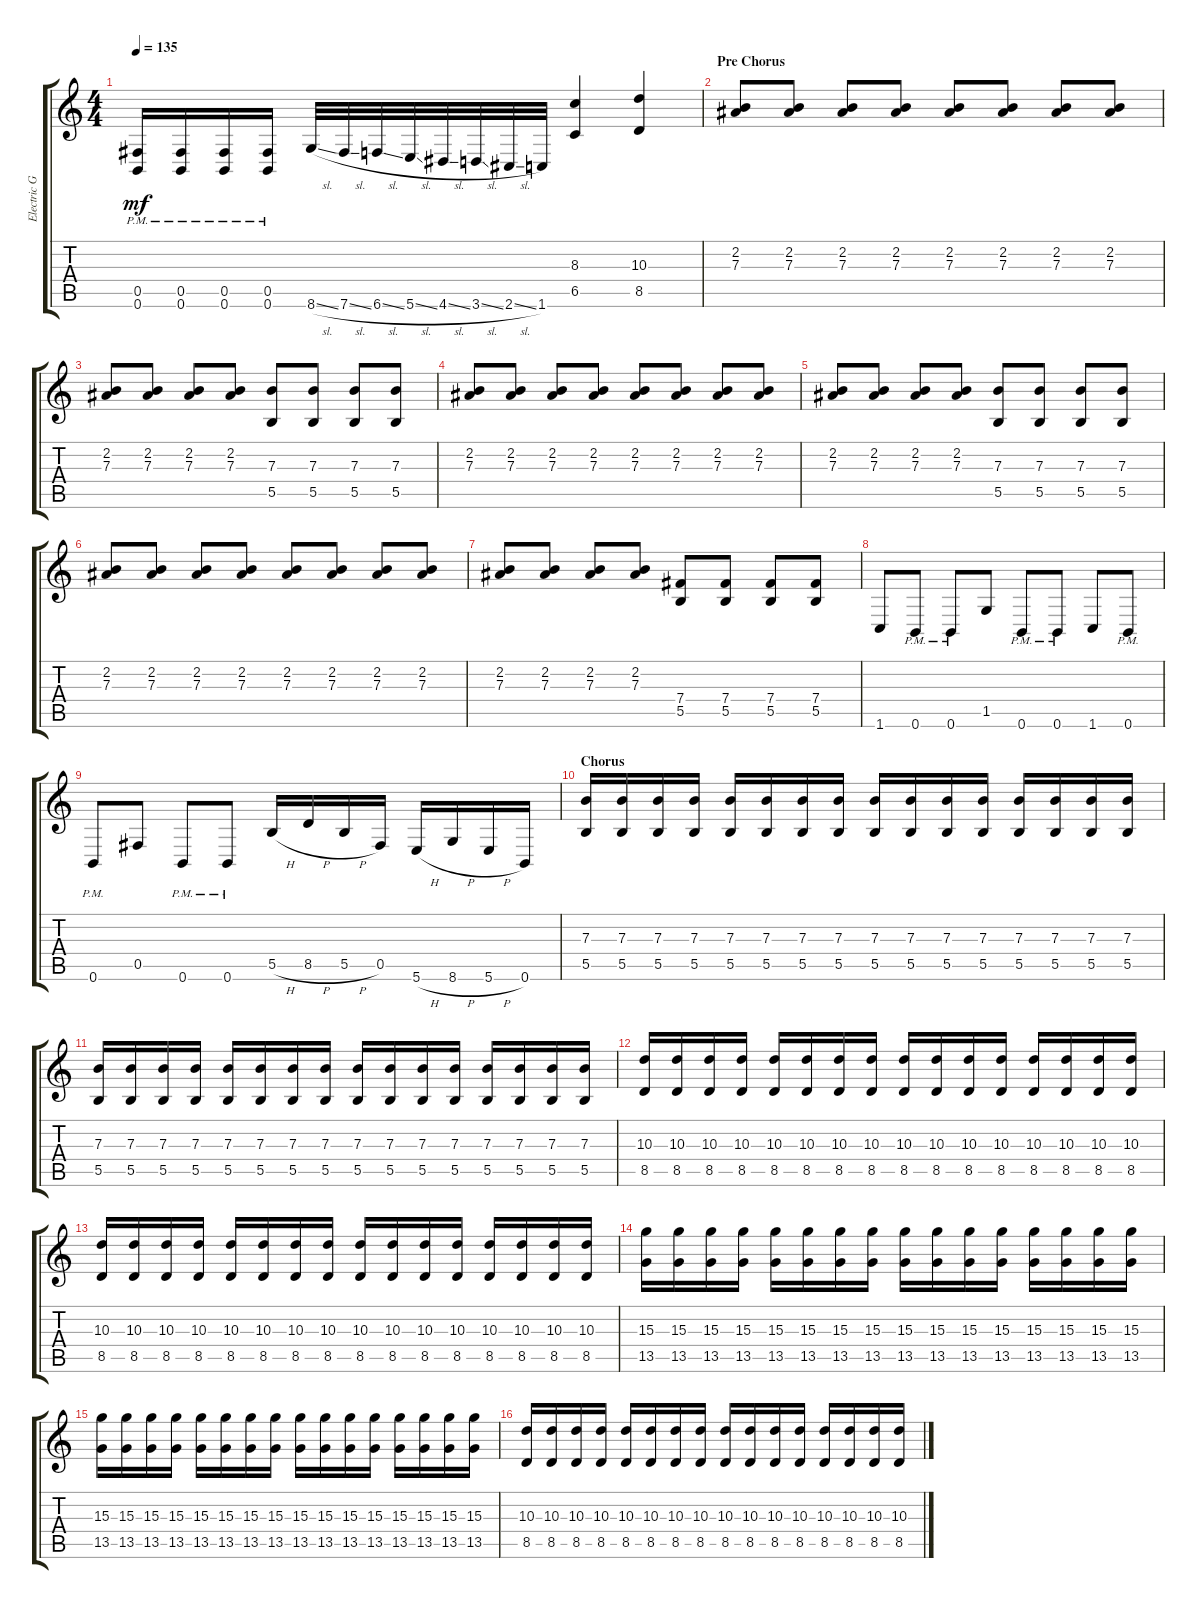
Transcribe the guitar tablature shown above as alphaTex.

\track ("Electric Guitar" "Electric G") {instrument distortionguitar}
\staff {score tabs}
\tuning (Db4 Ab3 E3 B2 Gb2 B1) {hide}
\ts (4 4)
\tempo 135
\clef g2
\ks c
(0.5{pm} 0.6{pm}).16{dy mf} (0.5{pm} 0.6{pm}).16 (0.5{pm} 0.6{pm}).16 (0.5{pm} 0.6{pm}).16 8.6{sl}.32 7.6{sl}.32 6.6{sl}.32 5.6{sl}.32 4.6{sl}.32 3.6{sl}.32 2.6{sl}.32 1.6.32 (8.3 6.5).4 (10.3 8.5).4 |
\section ("" "Pre Chorus")
(2.2 7.3).8 (2.2 7.3).8 (2.2 7.3).8 (2.2 7.3).8 (2.2 7.3).8 (2.2 7.3).8 (2.2 7.3).8 (2.2 7.3).8 |
(2.2 7.3).8 (2.2 7.3).8 (2.2 7.3).8 (2.2 7.3).8 (7.3 5.5).8 (7.3 5.5).8 (7.3 5.5).8 (7.3 5.5).8 |
(2.2 7.3).8 (2.2 7.3).8 (2.2 7.3).8 (2.2 7.3).8 (2.2 7.3).8 (2.2 7.3).8 (2.2 7.3).8 (2.2 7.3).8 |
(2.2 7.3).8 (2.2 7.3).8 (2.2 7.3).8 (2.2 7.3).8 (7.3 5.5).8 (7.3 5.5).8 (7.3 5.5).8 (7.3 5.5).8 |
(2.2 7.3).8 (2.2 7.3).8 (2.2 7.3).8 (2.2 7.3).8 (2.2 7.3).8 (2.2 7.3).8 (2.2 7.3).8 (2.2 7.3).8 |
(2.2 7.3).8 (2.2 7.3).8 (2.2 7.3).8 (2.2 7.3).8 (7.4 5.5).8 (7.4 5.5).8 (7.4 5.5).8 (7.4 5.5).8 |
1.6.8 0.6{pm}.8 0.6{pm}.8 1.5.8 0.6{pm}.8 0.6{pm}.8 1.6.8 0.6{pm}.8 |
0.6{pm}.8 0.5.8 0.6{pm}.8 0.6{pm}.8 5.5{h}.16 8.5{h}.16 5.5{h}.16 0.5.16 5.6{h}.16 8.6{h}.16 5.6{h}.16 0.6.16 |
\section ("" "Chorus")
(7.3 5.5).16 (7.3 5.5).16 (7.3 5.5).16 (7.3 5.5).16 (7.3 5.5).16 (7.3 5.5).16 (7.3 5.5).16 (7.3 5.5).16 (7.3 5.5).16 (7.3 5.5).16 (7.3 5.5).16 (7.3 5.5).16 (7.3 5.5).16 (7.3 5.5).16 (7.3 5.5).16 (7.3 5.5).16 |
(7.3 5.5).16 (7.3 5.5).16 (7.3 5.5).16 (7.3 5.5).16 (7.3 5.5).16 (7.3 5.5).16 (7.3 5.5).16 (7.3 5.5).16 (7.3 5.5).16 (7.3 5.5).16 (7.3 5.5).16 (7.3 5.5).16 (7.3 5.5).16 (7.3 5.5).16 (7.3 5.5).16 (7.3 5.5).16 |
(10.3 8.5).16 (10.3 8.5).16 (10.3 8.5).16 (10.3 8.5).16 (10.3 8.5).16 (10.3 8.5).16 (10.3 8.5).16 (10.3 8.5).16 (10.3 8.5).16 (10.3 8.5).16 (10.3 8.5).16 (10.3 8.5).16 (10.3 8.5).16 (10.3 8.5).16 (10.3 8.5).16 (10.3 8.5).16 |
(10.3 8.5).16 (10.3 8.5).16 (10.3 8.5).16 (10.3 8.5).16 (10.3 8.5).16 (10.3 8.5).16 (10.3 8.5).16 (10.3 8.5).16 (10.3 8.5).16 (10.3 8.5).16 (10.3 8.5).16 (10.3 8.5).16 (10.3 8.5).16 (10.3 8.5).16 (10.3 8.5).16 (10.3 8.5).16 |
(15.3 13.5).16 (15.3 13.5).16 (15.3 13.5).16 (15.3 13.5).16 (15.3 13.5).16 (15.3 13.5).16 (15.3 13.5).16 (15.3 13.5).16 (15.3 13.5).16 (15.3 13.5).16 (15.3 13.5).16 (15.3 13.5).16 (15.3 13.5).16 (15.3 13.5).16 (15.3 13.5).16 (15.3 13.5).16 |
(15.3 13.5).16 (15.3 13.5).16 (15.3 13.5).16 (15.3 13.5).16 (15.3 13.5).16 (15.3 13.5).16 (15.3 13.5).16 (15.3 13.5).16 (15.3 13.5).16 (15.3 13.5).16 (15.3 13.5).16 (15.3 13.5).16 (15.3 13.5).16 (15.3 13.5).16 (15.3 13.5).16 (15.3 13.5).16 |
(10.3 8.5).16 (10.3 8.5).16 (10.3 8.5).16 (10.3 8.5).16 (10.3 8.5).16 (10.3 8.5).16 (10.3 8.5).16 (10.3 8.5).16 (10.3 8.5).16 (10.3 8.5).16 (10.3 8.5).16 (10.3 8.5).16 (10.3 8.5).16 (10.3 8.5).16 (10.3 8.5).16 (10.3 8.5).16
